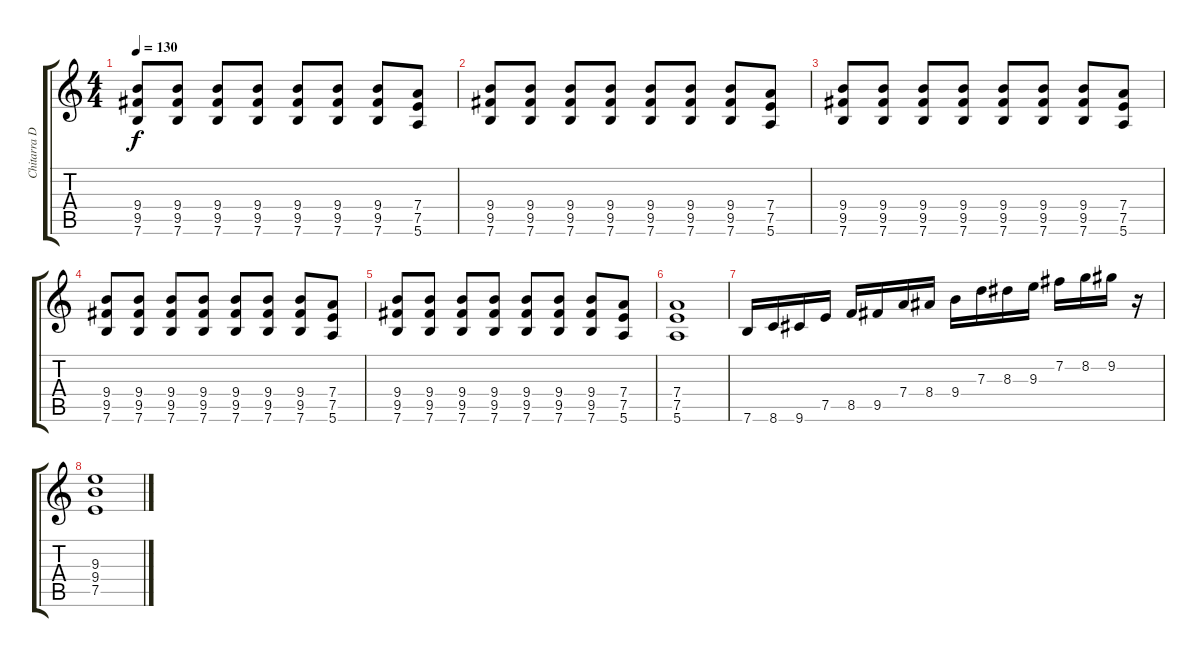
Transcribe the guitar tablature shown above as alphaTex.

\track ("Chitarra Distorta" "Chitarra D") {instrument distortionguitar}
\staff {score tabs}
\tuning (E4 B3 G3 D3 A2 E2) {hide}
\ts (4 4)
\tempo 130
\clef g2
\ks c
(9.4 9.5 7.6).8{dy f} (9.4 9.5 7.6).8 (9.4 9.5 7.6).8 (9.4 9.5 7.6).8 (9.4 9.5 7.6).8 (9.4 9.5 7.6).8 (9.4 9.5 7.6).8 (7.4 7.5 5.6).8 |
(9.4 9.5 7.6).8 (9.4 9.5 7.6).8 (9.4 9.5 7.6).8 (9.4 9.5 7.6).8 (9.4 9.5 7.6).8 (9.4 9.5 7.6).8 (9.4 9.5 7.6).8 (7.4 7.5 5.6).8 |
(9.4 9.5 7.6).8 (9.4 9.5 7.6).8 (9.4 9.5 7.6).8 (9.4 9.5 7.6).8 (9.4 9.5 7.6).8 (9.4 9.5 7.6).8 (9.4 9.5 7.6).8 (7.4 7.5 5.6).8 |
(9.4 9.5 7.6).8 (9.4 9.5 7.6).8 (9.4 9.5 7.6).8 (9.4 9.5 7.6).8 (9.4 9.5 7.6).8 (9.4 9.5 7.6).8 (9.4 9.5 7.6).8 (7.4 7.5 5.6).8 |
(9.4 9.5 7.6).8 (9.4 9.5 7.6).8 (9.4 9.5 7.6).8 (9.4 9.5 7.6).8 (9.4 9.5 7.6).8 (9.4 9.5 7.6).8 (9.4 9.5 7.6).8 (7.4 7.5 5.6).8 |
(7.4 7.5 5.6).1 |
7.6.16{txt ""} 8.6.16 9.6.16 7.5.16 8.5.16 9.5.16 7.4.16 8.4.16 9.4.16 7.3.16 8.3.16 9.3.16 7.2.16 8.2.16 9.2.16 r.16 |
(9.3 9.4 7.5).1
